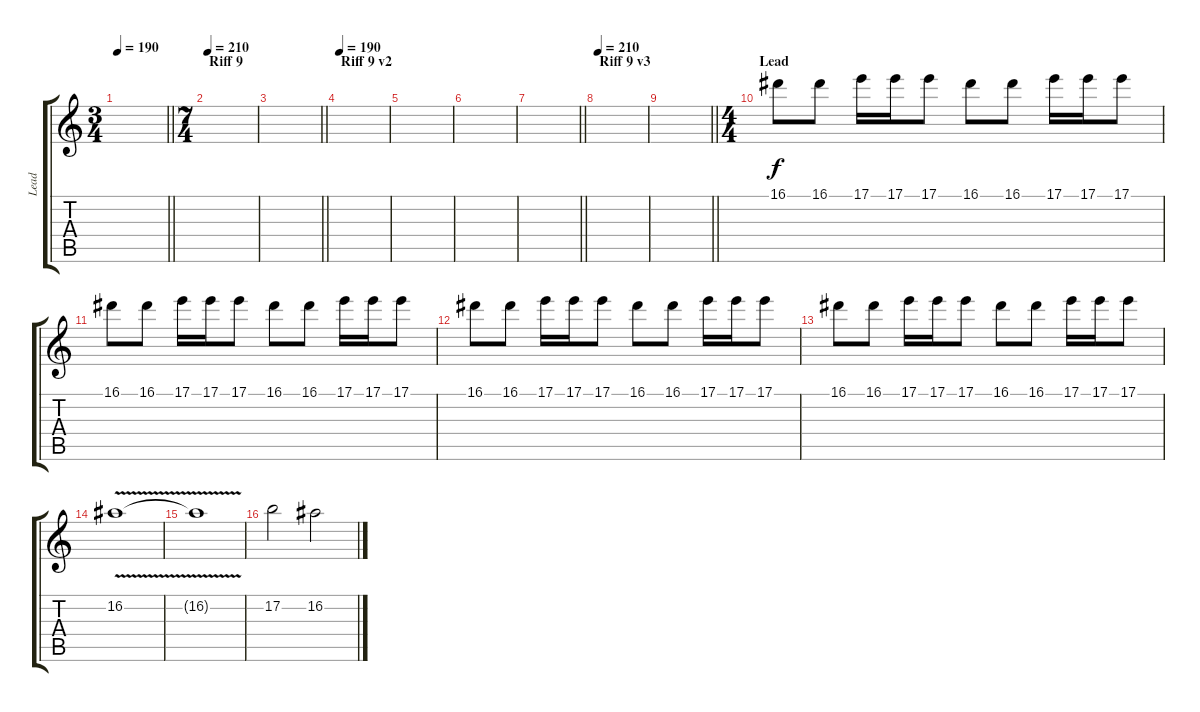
\track ("Lead" "Lead") {instrument overdrivenguitar}
\staff {score tabs}
\tuning (B3 Gb3 D3 A2 E2 B1) {hide}
\ts (3 4)
\tempo 190
\clef g2
\barLineRight lightlight
\ks c
|
\ts (7 4)
\section ("" "Riff 9")
\tempo 210
|
\barLineRight lightlight
|
\section ("" "Riff 9 v2")
\tempo 190
|
|
|
\barLineRight lightlight
|
\section ("" "Riff 9 v3")
\tempo 210
|
\barLineRight lightlight
|
\ts (4 4)
\section ("" "Lead")
16.1.8 16.1.8 17.1.16 17.1.16 17.1.8 16.1.8 16.1.8 17.1.16 17.1.16 17.1.8 |
16.1.8 16.1.8 17.1.16 17.1.16 17.1.8 16.1.8 16.1.8 17.1.16 17.1.16 17.1.8 |
16.1.8 16.1.8 17.1.16 17.1.16 17.1.8 16.1.8 16.1.8 17.1.16 17.1.16 17.1.8 |
16.1.8 16.1.8 17.1.16 17.1.16 17.1.8 16.1.8 16.1.8 17.1.16 17.1.16 17.1.8 |
16.2{v}.1 |
16.2{t}.1 |
17.2.2 16.2{ss}.2
